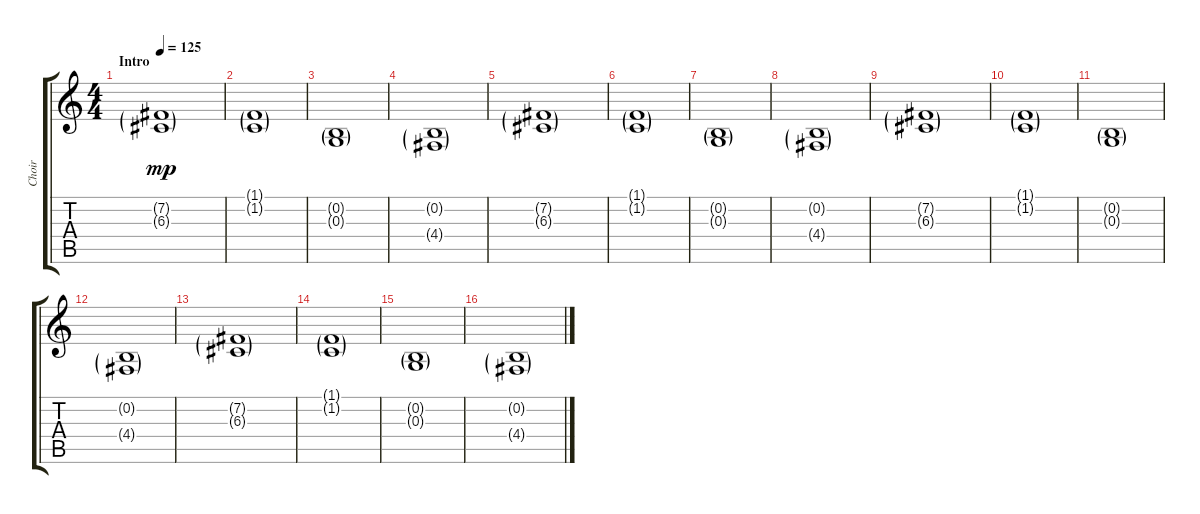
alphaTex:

\track ("Choir" "Choir") {instrument choiraahs}
\staff {score tabs}
\tuning (E4 B3 G3 D3 A2 E2) {hide}
\ts (4 4)
\section ("" "Intro ")
\tempo 125
\clef g2
\ks c
(7.2{g} 6.3{g}).1{dy mp instrument choiraahs} |
(1.1{g} 1.2{g}).1 |
(0.2{g} 0.3{g}).1 |
(0.2{g} 4.4{g}).1 |
(7.2{g} 6.3{g}).1 |
(1.1{g} 1.2{g}).1 |
(0.2{g} 0.3{g}).1 |
(0.2{g} 4.4{g}).1 |
(7.2{g} 6.3{g}).1 |
(1.1{g} 1.2{g}).1 |
(0.2{g} 0.3{g}).1 |
(0.2{g} 4.4{g}).1 |
(7.2{g} 6.3{g}).1 |
(1.1{g} 1.2{g}).1 |
(0.2{g} 0.3{g}).1 |
(0.2{g} 4.4{g}).1
